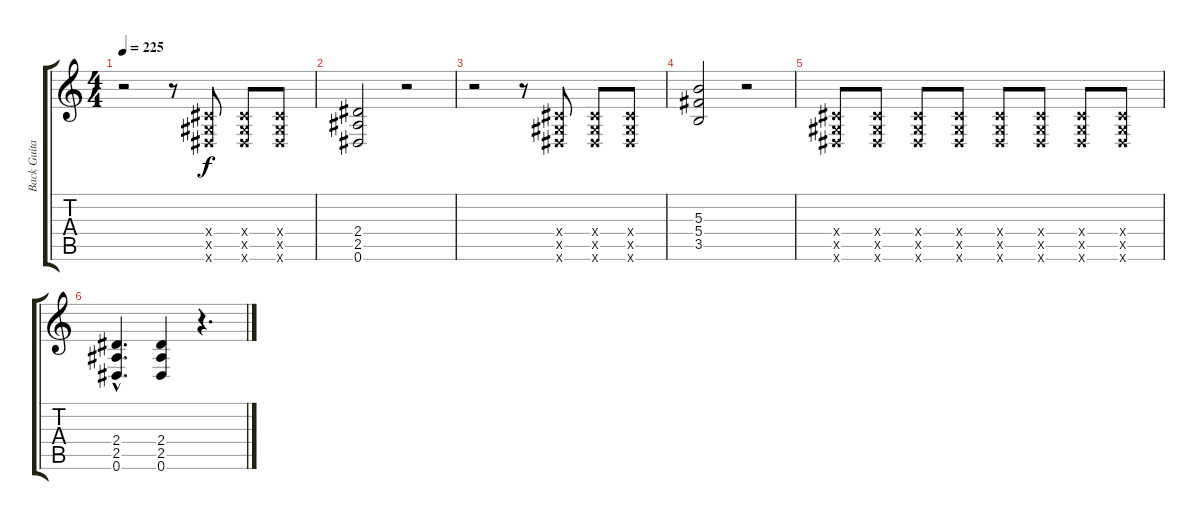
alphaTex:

\track ("Back Guitar" "Back Guita") {instrument distortionguitar}
\staff {score tabs}
\tuning (Eb4 Bb3 Gb3 Db3 Ab2 Eb2) {hide}
\ts (4 4)
\tempo 225
\clef g2
\ks c
r.2{dy f} r.8 (0.4{x} 0.5{x} 0.6{x}).8 (0.4{x} 0.5{x} 0.6{x}).8 (0.4{x} 0.5{x} 0.6{x}).8 |
(2.4 2.5 0.6).2 r.2 |
r.2 r.8 (0.4{x} 0.5{x} 0.6{x}).8 (0.4{x} 0.5{x} 0.6{x}).8 (0.4{x} 0.5{x} 0.6{x}).8 |
(5.3 5.4 3.5).2 r.2 |
(0.4{x} 0.5{x} 0.6{x}).8 (0.4{x} 0.5{x} 0.6{x}).8 (0.4{x} 0.5{x} 0.6{x}).8 (0.4{x} 0.5{x} 0.6{x}).8 (0.4{x} 0.5{x} 0.6{x}).8 (0.4{x} 0.5{x} 0.6{x}).8 (0.4{x} 0.5{x} 0.6{x}).8 (0.4{x} 0.5{x} 0.6{x}).8 |
(2.4{hac} 2.5{hac} 0.6{hac}).4{d} (2.4 2.5 0.6).4 r.4{d}
